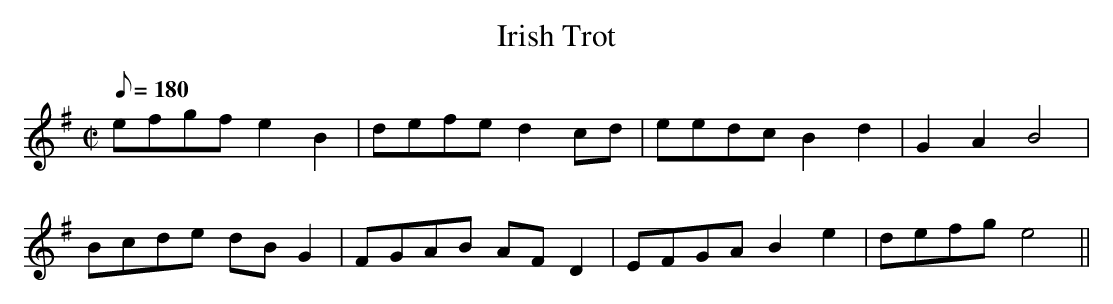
X:1
T:Irish Trot
M:C|
L:1/8
Q:180
K:EAeol
efgf e2B2|defe d2cd|eedc B2d2|G2A2 B4|
Bcde dBG2|FGAB AFD2|EFGA B2e2|defg e4||
